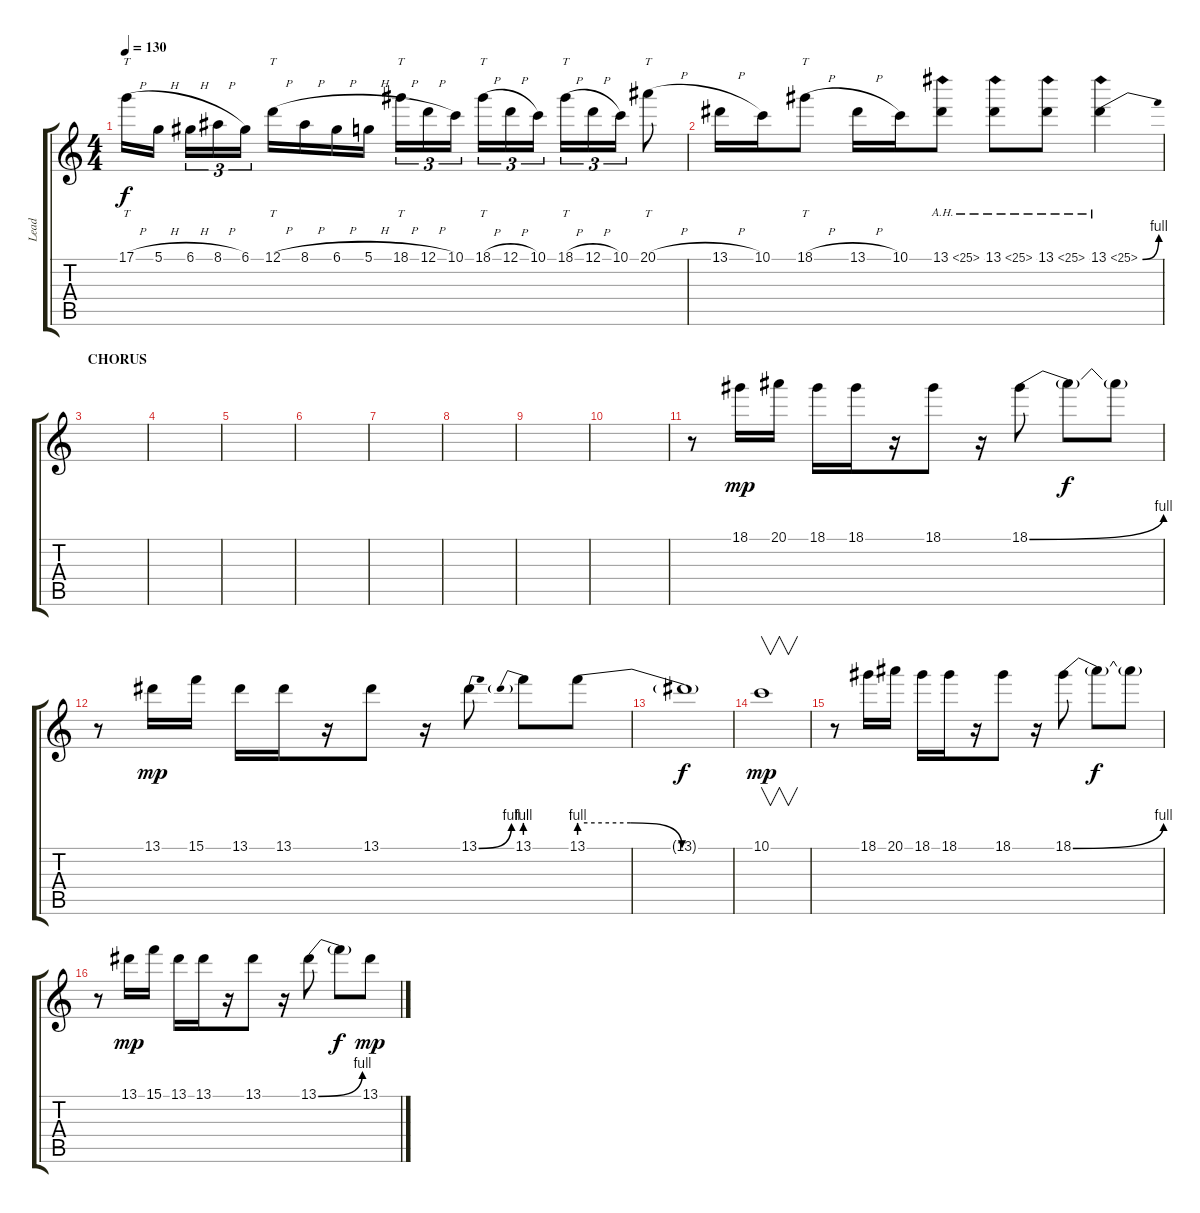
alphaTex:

\track ("Lead" "Lead") {instrument overdrivenguitar}
\staff {score tabs}
\tuning (D4 A3 F3 C3 G2 C2) {hide}
\ts (4 4)
\tempo 130
\clef g2
\ks c
17.1{h}.16{tt dy f} 5.1{h}.16 6.1{h}.16{tu (3 2)} 8.1{h}.16{tu (3 2)} 6.1.16{tu (3 2)} 12.1{h}.16{tt} 8.1{h}.16 6.1{h}.16 5.1{h}.16 18.1{h}.16{tt tu (3 2)} 12.1{h}.16{tu (3 2)} 10.1.16{tu (3 2)} 18.1{h}.16{tt tu (3 2)} 12.1{h}.16{tu (3 2)} 10.1.16{tu (3 2)} 18.1{h}.16{tt tu (3 2)} 12.1{h}.16{tu (3 2)} 10.1.16{tu (3 2)} 20.1{h}.8{tt} |
13.1{h}.16 10.1.16 18.1{h}.8{tt} 13.1{h}.16 10.1.16 13.1{ah 12}.8 13.1{ah 12}.8 13.1{ah 12}.8 13.1{be (bend 0 0 60 4) ah 12}.4 |
\section ("" "CHORUS")
|
|
|
|
|
|
|
|
r.8{volume 14} 18.1.16{dy mp} 20.1.16 18.1.16 18.1.16 r.16 18.1.8 r.16 18.1{be (bend 0 0 60 4)}.8 18.1{t}.8{dy f} 18.1{t}.8 |
r.8 13.1.16{dy mp} 15.1.16 13.1.16 13.1.16 r.16 13.1.8 r.16 13.1{be (bend 0 0 60 4)}.8 13.1{be (prebend 0 4 60 4)}.8 13.1{be (custom 0 4 20 4 40 0 60 0)}.8 |
13.1{t}.1{dy f} |
10.1.1{v dy mp} |
r.8 18.1.16 20.1.16 18.1.16 18.1.16 r.16 18.1.8 r.16 18.1{be (bend 0 0 60 4)}.8 18.1{t}.8{dy f} 18.1{t}.8 |
r.8 13.1.16{dy mp} 15.1.16 13.1.16 13.1.16 r.16 13.1.8 r.16 13.1{be (bend 0 0 60 4)}.8 13.1{t}.8{dy f} 13.1.8{dy mp}
